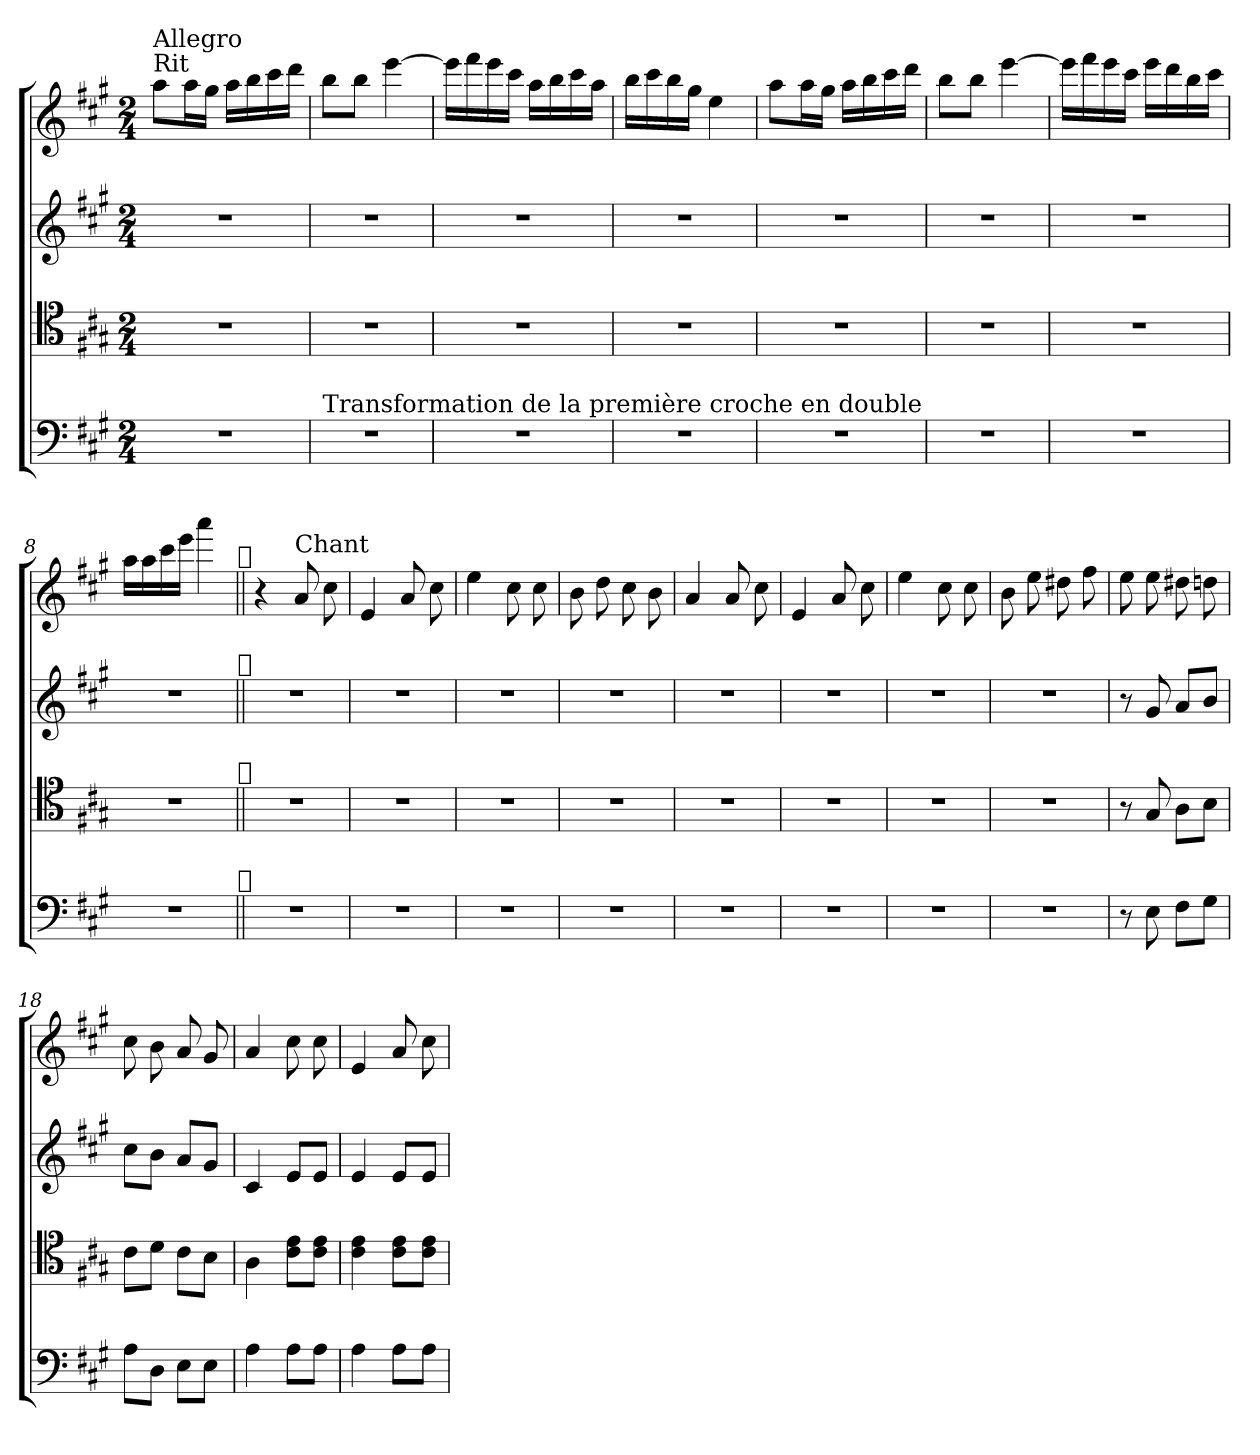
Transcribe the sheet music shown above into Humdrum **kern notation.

**kern	**kern	**kern	**kern
*part4	*part3	*part2	*part1
*staff4	*staff3	*staff2	*staff1
*clefF4	*clefC4	*clefG2	*clefG2
*k[f#c#g#]	*k[f#c#g#]	*k[f#c#g#]	*k[f#c#g#]
*A:	*A:	*A:	*A:
*M2/4	*M2/4	*M2/4	*M2/4
=1	=1	=1	=1
!	!	!	!LO:TX:a:t=Rit
!	!	!	!LO:TX:a:t=Allegro
2r	2r	2r	8aa\L
.	.	.	16aa\L
.	.	.	16gg#\JJ
.	.	.	16aa\LL
.	.	.	16bb\
.	.	.	16ccc#\
.	.	.	16ddd\JJ
=2	=2	=2	=2
!LO:TX:a:t=Transformation de la première croche en double	!	!	!
2r	2r	2r	8bb\L
.	.	.	8bb\J
.	.	.	[4eee\
=3	=3	=3	=3
2r	2r	2r	16eee\LL]
.	.	.	16fff#\
.	.	.	16eee\
.	.	.	16ccc#\JJ
.	.	.	16aa\LL
.	.	.	16bb\
.	.	.	16ccc#\
.	.	.	16aa\JJ
=4	=4	=4	=4
2r	2r	2r	16bb\LL
.	.	.	16ccc#\
.	.	.	16bb\
.	.	.	16gg#\JJ
.	.	.	4ee\
=5	=5	=5	=5
2r	2r	2r	8aa\L
.	.	.	16aa\L
.	.	.	16gg#\JJ
.	.	.	16aa\LL
.	.	.	16bb\
.	.	.	16ccc#\
.	.	.	16ddd\JJ
!!LO:LB:g=z
=6	=6	=6	=6
2r	2r	2r	8bb\L
.	.	.	8bb\J
.	.	.	[4eee\
=7	=7	=7	=7
2r	2r	2r	16eee\LL]
.	.	.	16fff#\
.	.	.	16eee\
.	.	.	16ccc#\JJ
.	.	.	16eee\LL
.	.	.	16ddd\
.	.	.	16bb\
.	.	.	16ccc#\JJ
=8	=8	=8	=8
2r	2r	2r	16aa\LL
.	.	.	16aa\
.	.	.	16ccc#\
.	.	.	16eee\JJ
.	.	.	4aaa\
!	!	!	!LO:TX:a:t=𝄋
!	!	!LO:TX:a:t=𝄋	!
!	!LO:TX:a:t=𝄋	!	!
!LO:TX:a:t=𝄋	!	!	!
=9||	=9||	=9||	=9||
2r	2r	2r	4r
!	!	!	!LO:TX:a:t=Chant
.	.	.	8a/
.	.	.	8cc#\
=10	=10	=10	=10
2r	2r	2r	4e/
.	.	.	8a/
.	.	.	8cc#\
=11	=11	=11	=11
2r	2r	2r	4ee\
.	.	.	8cc#\
.	.	.	8cc#\
=12	=12	=12	=12
2r	2r	2r	8b\
.	.	.	8dd\
.	.	.	8cc#\
.	.	.	8b\
=13	=13	=13	=13
2r	2r	2r	4a/
.	.	.	8a/
.	.	.	8cc#\
!!LO:PB:g=z
=14	=14	=14	=14
2r	2r	2r	4e/
.	.	.	8a/
.	.	.	8cc#\
=15	=15	=15	=15
2r	2r	2r	4ee\
.	.	.	8cc#\
.	.	.	8cc#\
=16	=16	=16	=16
2r	2r	2r	8b\
.	.	.	8ee\
.	.	.	8dd#X\
.	.	.	8ff#\
=17	=17	=17	=17
8r	8r	8r	8ee\
8E\	8G#/	8g#/	8ee\
8F#\L	8A\L	8a/L	8dd#X\
8G#\J	8B\J	8b/J	8ddn\
=18	=18	=18	=18
8A\L	8c#\L	8cc#\L	8cc#\
8D\J	8d\J	8b\J	8b\
8E\L	8c#\L	8a/L	8a/
8E\J	8B\J	8g#/J	8g#/
=19	=19	=19	=19
4A\	4A\	4c#/	4a/
8A\L	8c#\ 8e\L	8e/L	8cc#\
8A\J	8c#\ 8e\J	8e/J	8cc#\
=20	=20	=20	=20
4A\	4c#\ 4e\	4e/	4e/
8A\L	8c#\ 8e\L	8e/L	8a/
8A\J	8c#\ 8e\J	8e/J	8cc#\
=	=	=	=
*-	*-	*-	*-
